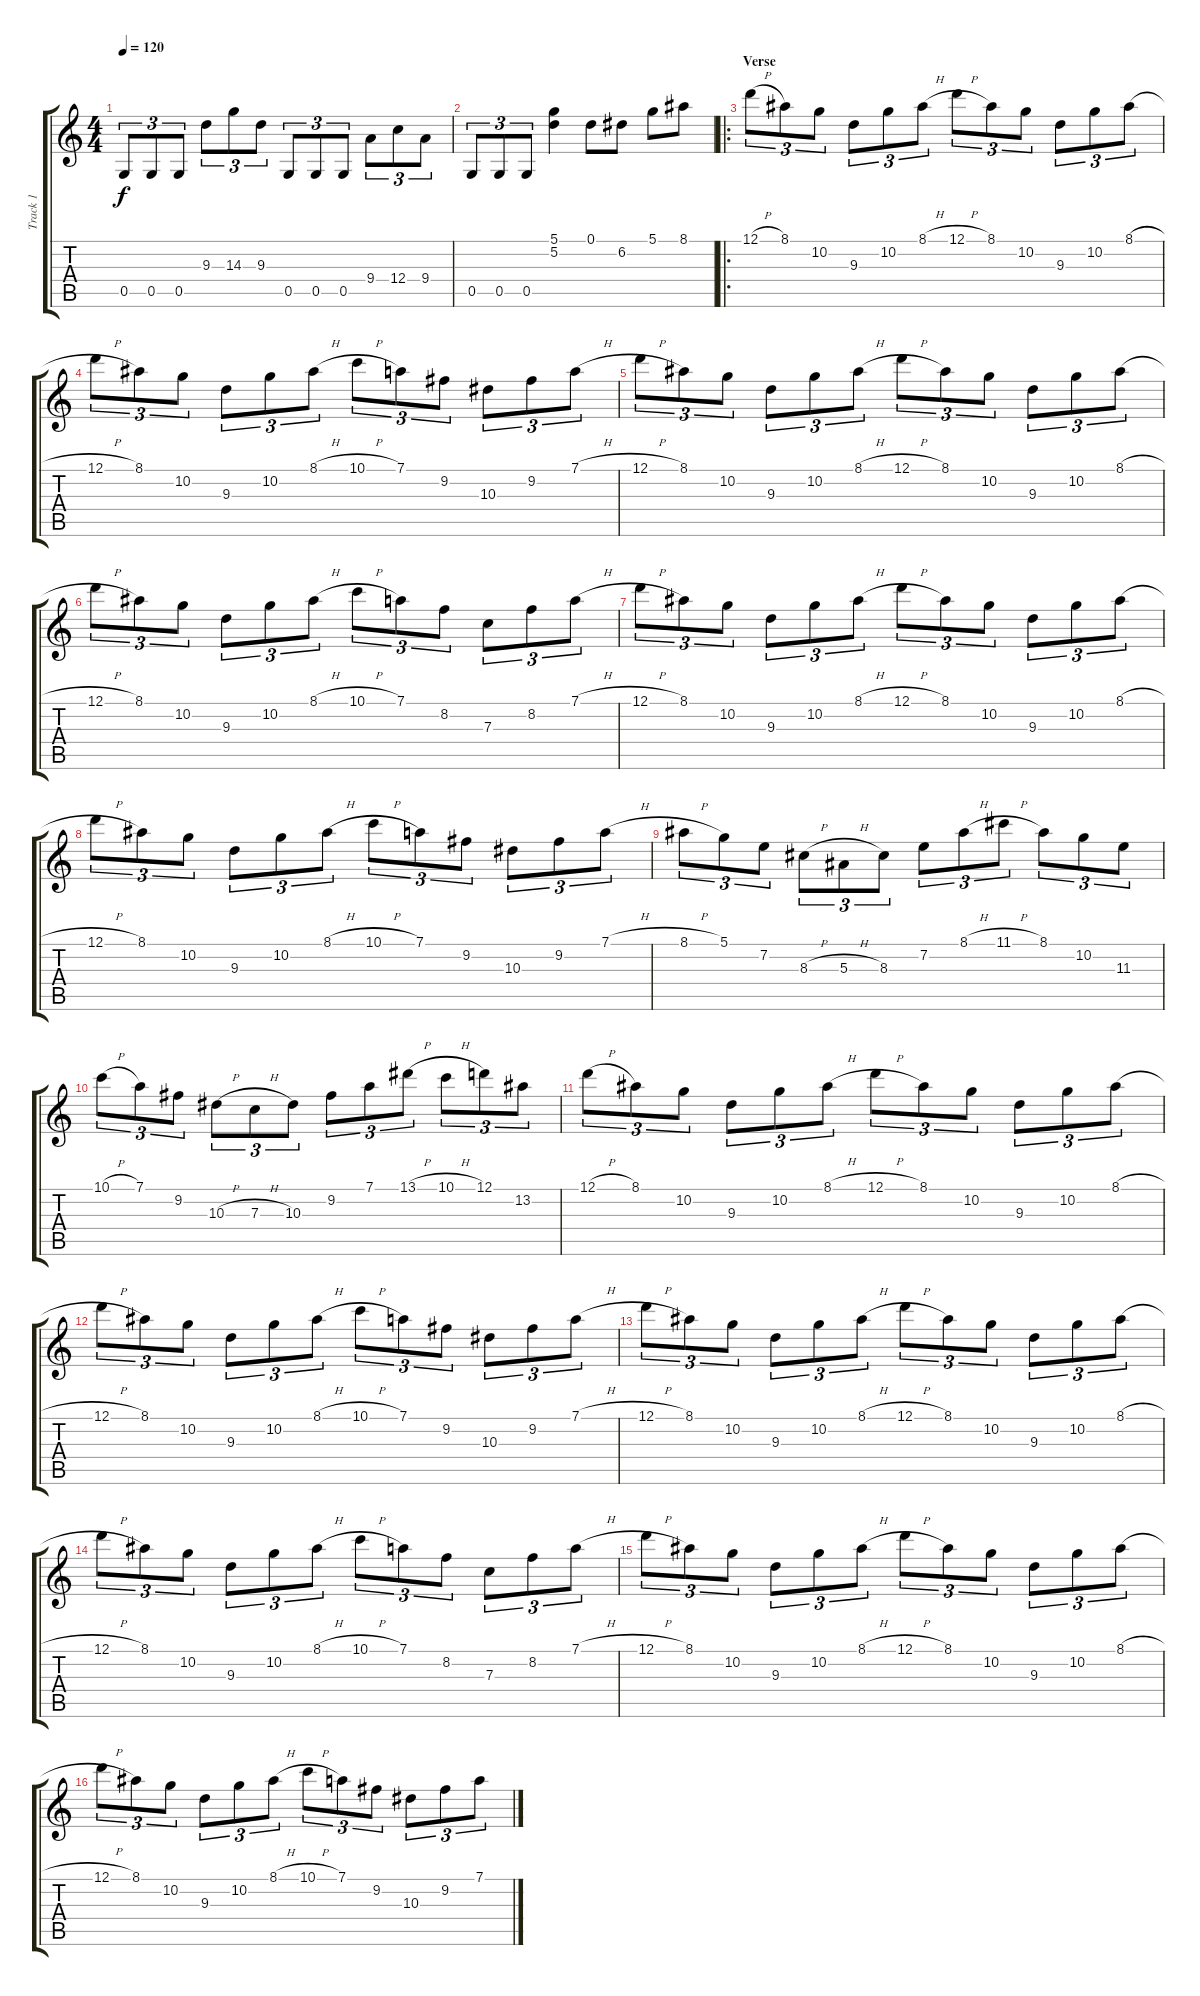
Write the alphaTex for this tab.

\track ("Track 1" "Track 1") {instrument distortionguitar}
\staff {score tabs}
\tuning (D4 A3 F3 C3 G2 D2) {hide}
\ts (4 4)
\tempo 120
\clef g2
\ks c
0.5.8{tu (3 2) dy f} 0.5.8{tu (3 2)} 0.5.8{tu (3 2)} 9.3.8{tu (3 2)} 14.3.8{tu (3 2)} 9.3.8{tu (3 2)} 0.5.8{tu (3 2)} 0.5.8{tu (3 2)} 0.5.8{tu (3 2)} 9.4.8{tu (3 2)} 12.4.8{tu (3 2)} 9.4.8{tu (3 2)} |
0.5.8{tu (3 2)} 0.5.8{tu (3 2)} 0.5.8{tu (3 2)} (5.1 5.2).4 0.1.8 6.2.8 5.1.8 8.1.8 |
\ro
\section ("" "Verse")
12.1{h}.8{tu (3 2)} 8.1.8{tu (3 2)} 10.2.8{tu (3 2)} 9.3.8{tu (3 2)} 10.2.8{tu (3 2)} 8.1{h}.8{tu (3 2)} 12.1{h}.8{tu (3 2)} 8.1.8{tu (3 2)} 10.2.8{tu (3 2)} 9.3.8{tu (3 2)} 10.2.8{tu (3 2)} 8.1{h}.8{tu (3 2)} |
12.1{h}.8{tu (3 2)} 8.1.8{tu (3 2)} 10.2.8{tu (3 2)} 9.3.8{tu (3 2)} 10.2.8{tu (3 2)} 8.1{h}.8{tu (3 2)} 10.1{h}.8{tu (3 2)} 7.1.8{tu (3 2)} 9.2.8{tu (3 2)} 10.3.8{tu (3 2)} 9.2.8{tu (3 2)} 7.1{h}.8{tu (3 2)} |
12.1{h}.8{tu (3 2)} 8.1.8{tu (3 2)} 10.2.8{tu (3 2)} 9.3.8{tu (3 2)} 10.2.8{tu (3 2)} 8.1{h}.8{tu (3 2)} 12.1{h}.8{tu (3 2)} 8.1.8{tu (3 2)} 10.2.8{tu (3 2)} 9.3.8{tu (3 2)} 10.2.8{tu (3 2)} 8.1{h}.8{tu (3 2)} |
12.1{h}.8{tu (3 2)} 8.1.8{tu (3 2)} 10.2.8{tu (3 2)} 9.3.8{tu (3 2)} 10.2.8{tu (3 2)} 8.1{h}.8{tu (3 2)} 10.1{h}.8{tu (3 2)} 7.1.8{tu (3 2)} 8.2.8{tu (3 2)} 7.3.8{tu (3 2)} 8.2.8{tu (3 2)} 7.1{h}.8{tu (3 2)} |
12.1{h}.8{tu (3 2)} 8.1.8{tu (3 2)} 10.2.8{tu (3 2)} 9.3.8{tu (3 2)} 10.2.8{tu (3 2)} 8.1{h}.8{tu (3 2)} 12.1{h}.8{tu (3 2)} 8.1.8{tu (3 2)} 10.2.8{tu (3 2)} 9.3.8{tu (3 2)} 10.2.8{tu (3 2)} 8.1{h}.8{tu (3 2)} |
12.1{h}.8{tu (3 2)} 8.1.8{tu (3 2)} 10.2.8{tu (3 2)} 9.3.8{tu (3 2)} 10.2.8{tu (3 2)} 8.1{h}.8{tu (3 2)} 10.1{h}.8{tu (3 2)} 7.1.8{tu (3 2)} 9.2.8{tu (3 2)} 10.3.8{tu (3 2)} 9.2.8{tu (3 2)} 7.1{h}.8{tu (3 2)} |
8.1{h}.8{tu (3 2)} 5.1.8{tu (3 2)} 7.2.8{tu (3 2)} 8.3{h}.8{tu (3 2)} 5.3{h}.8{tu (3 2)} 8.3.8{tu (3 2)} 7.2.8{tu (3 2)} 8.1{h}.8{tu (3 2)} 11.1{h}.8{tu (3 2)} 8.1.8{tu (3 2)} 10.2.8{tu (3 2)} 11.3.8{tu (3 2)} |
10.1{h}.8{tu (3 2)} 7.1.8{tu (3 2)} 9.2.8{tu (3 2)} 10.3{h}.8{tu (3 2)} 7.3{h}.8{tu (3 2)} 10.3.8{tu (3 2)} 9.2.8{tu (3 2)} 7.1.8{tu (3 2)} 13.1{h}.8{tu (3 2)} 10.1{h}.8{tu (3 2)} 12.1.8{tu (3 2)} 13.2.8{tu (3 2)} |
12.1{h}.8{tu (3 2)} 8.1.8{tu (3 2)} 10.2.8{tu (3 2)} 9.3.8{tu (3 2)} 10.2.8{tu (3 2)} 8.1{h}.8{tu (3 2)} 12.1{h}.8{tu (3 2)} 8.1.8{tu (3 2)} 10.2.8{tu (3 2)} 9.3.8{tu (3 2)} 10.2.8{tu (3 2)} 8.1{h}.8{tu (3 2)} |
12.1{h}.8{tu (3 2)} 8.1.8{tu (3 2)} 10.2.8{tu (3 2)} 9.3.8{tu (3 2)} 10.2.8{tu (3 2)} 8.1{h}.8{tu (3 2)} 10.1{h}.8{tu (3 2)} 7.1.8{tu (3 2)} 9.2.8{tu (3 2)} 10.3.8{tu (3 2)} 9.2.8{tu (3 2)} 7.1{h}.8{tu (3 2)} |
12.1{h}.8{tu (3 2)} 8.1.8{tu (3 2)} 10.2.8{tu (3 2)} 9.3.8{tu (3 2)} 10.2.8{tu (3 2)} 8.1{h}.8{tu (3 2)} 12.1{h}.8{tu (3 2)} 8.1.8{tu (3 2)} 10.2.8{tu (3 2)} 9.3.8{tu (3 2)} 10.2.8{tu (3 2)} 8.1{h}.8{tu (3 2)} |
12.1{h}.8{tu (3 2)} 8.1.8{tu (3 2)} 10.2.8{tu (3 2)} 9.3.8{tu (3 2)} 10.2.8{tu (3 2)} 8.1{h}.8{tu (3 2)} 10.1{h}.8{tu (3 2)} 7.1.8{tu (3 2)} 8.2.8{tu (3 2)} 7.3.8{tu (3 2)} 8.2.8{tu (3 2)} 7.1{h}.8{tu (3 2)} |
12.1{h}.8{tu (3 2)} 8.1.8{tu (3 2)} 10.2.8{tu (3 2)} 9.3.8{tu (3 2)} 10.2.8{tu (3 2)} 8.1{h}.8{tu (3 2)} 12.1{h}.8{tu (3 2)} 8.1.8{tu (3 2)} 10.2.8{tu (3 2)} 9.3.8{tu (3 2)} 10.2.8{tu (3 2)} 8.1{h}.8{tu (3 2)} |
12.1{h}.8{tu (3 2)} 8.1.8{tu (3 2)} 10.2.8{tu (3 2)} 9.3.8{tu (3 2)} 10.2.8{tu (3 2)} 8.1{h}.8{tu (3 2)} 10.1{h}.8{tu (3 2)} 7.1.8{tu (3 2)} 9.2.8{tu (3 2)} 10.3.8{tu (3 2)} 9.2.8{tu (3 2)} 7.1{h}.8{tu (3 2)}
